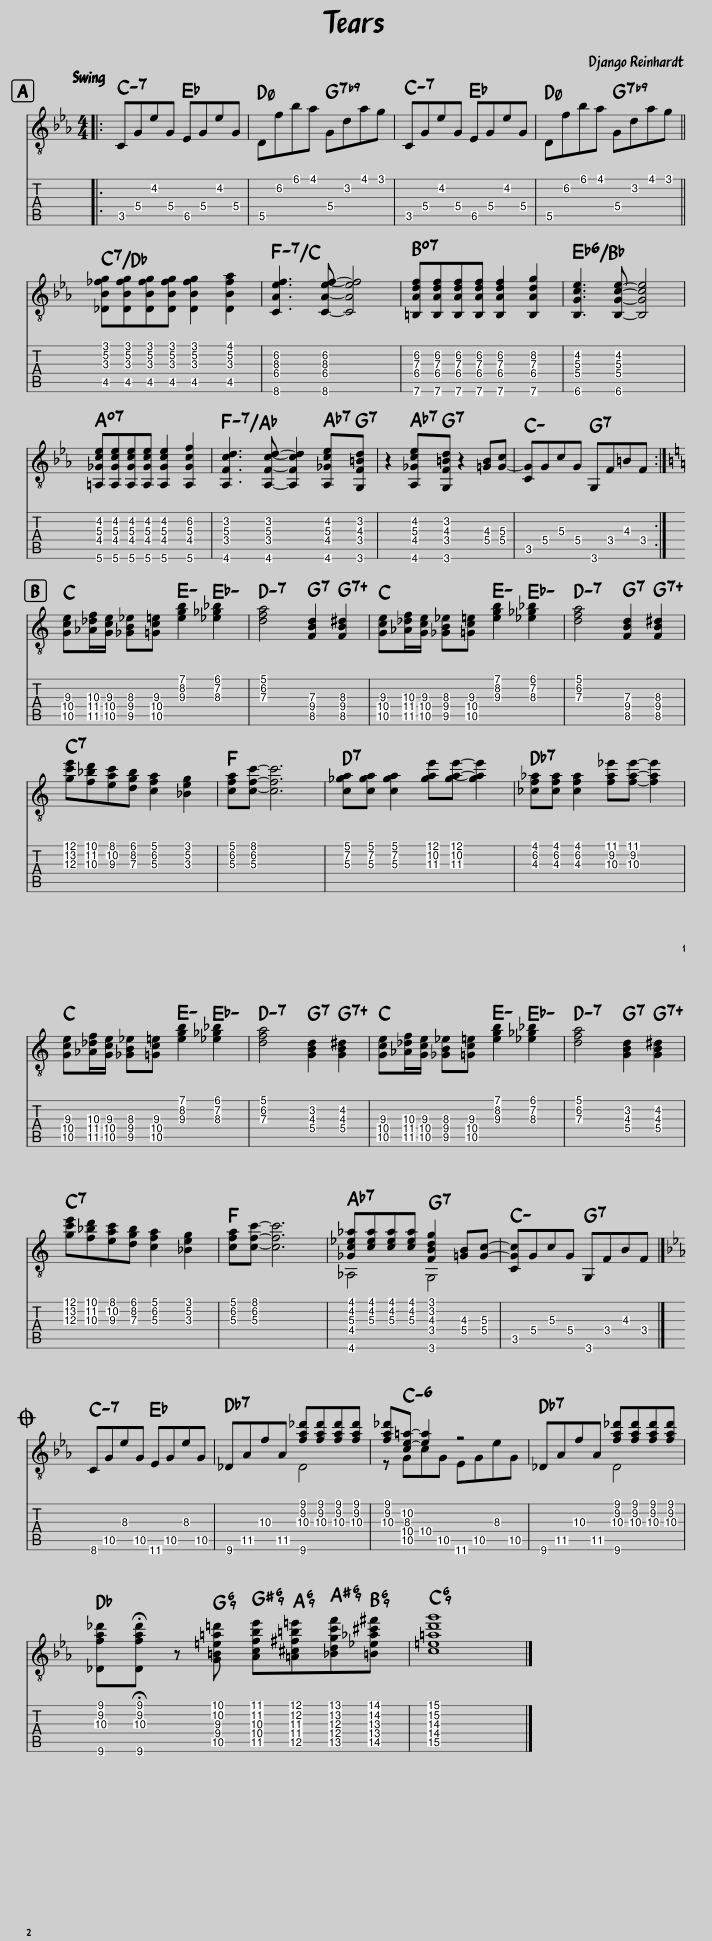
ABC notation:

X:1
%%score { ( 1 3 ) | ( 2 4 ) }
L:1/8
M:4/4
I:linebreak $
K:Eb
V:1 treble-8
V:3 treble-8
V:2 tab stafflines=6 strings="E2,A2,D3,G3,B3,E4 nostems "
V:4 tab stafflines=6 strings="E2,A2,D3,G3,B3,E4 nostems "
V:1
|: CGeG EGeG | Dfba Gdag | CGeG EGeG | Dfba Gdag ||$ [_DB_fg][DBfg][DBfg][DBfg] [DBfg]2 [DBfa]2 | %5
 [CAef]3 [CAef]- [CAef]4 | [=B,Adf][B,Adf][B,Adf][B,Adf] [B,Adf]2 [B,Adg]2 | [B,Gce]3 [B,Gce]- [B,Gce]4 |$ [=A,_Gce][A,Gce][A,Gce][A,Gce] [A,Gce]2 [A,Gcf]2 | [A,Fcd]3 [A,Fcd]- [A,Fcd]2 [A,_Gce][G,F=Bd] | %10
 z2 [A,_Gce][G,F=Bd] z2 [=GB][G-c] | [CG]GcG G,F=BF :|$[K:C] [Gce][_A_df]/[Gce]/ [_GB_e][=Gc=e] [egb]2 [_e_g_b]2 | [dfa]4 [FBd]2 [FB^d]2 | [Gce][_A_df]/[Gce]/ [_GB_e][=Gc=e] [egb]2 [_e_g_b]2 | %15
 [dfa]4 [FBd]2 [FB^d]2 |$ [gc'e'][f_bd'][eac'][dgb] [cfa]2 [_Beg]2 | [cfa][cfc']- [cfc']6 | [c_ga][cga] [cga]2 [gae'][gae']- [gae']2 | [_cf_a][cfa] [cfa]2 [fa_e'][fae']- [fae']2 |$ %20
 [Gce][_A_df]/[Gce]/ [_GB_e][=Gc=e] [egb]2 [_e_g_b]2 | [dfa]4 [GBd]2 [GB^d]2 | [Gce][_A_df]/[Gce]/ [_GB_e][=Gc=e] [egb]2 [_e_g_b]2 | [dfa]4 [GBd]2 [GB^d]2 |$ [gc'e'][f_bd'][eac'][dgb] [cfa]2 [_Beg]2 | %25
 [cfa][cfc']- [cfc']6 | [_Gc_e_a][cea][cea][cea] [FBdg]2 [=GB][Gc]- | [CGc]GcG G,FBF |]$[K:Eb]O CGeG EGeG | _DAfA [fa_d'][fad'][fad'][fad'] | %30
 [fa_d'][ce-=a-] [ea]2 z4 | _DAfA [fa_d'][fad'][fad'][fad'] |$ [_Dfa_d']!fermata![Dfad'] z [G=B=e=a=d'] [Acfbe'][=A^c^f=b=e'][_Bdgc'f'][=B_e_a^c'^f'] | [c=e=ad'g']8 |] %34
V:2
|: !5!C, !4!G, !2!E !4!G, !5!E, !4!G, !2!E !4!G, | !5!D, !2!F !1!B !1!A !4!G, !2!D !1!A !1!G | !5!C, !4!G, !2!E !4!G, !5!E, !4!G, !2!E !4!G, | !5!D, !2!F !1!B !1!A !4!G, !2!D !1!A !1!G ||$ [!5!_D,!3!B,!2!_F!1!G] [!5!_D,!3!B,!2!F!1!G] [!5!_D,!3!B,!2!F!1!G] [!5!_D,!3!B,!2!F!1!G] [!5!D,!3!B,!2!F!1!G]2 [!5!D,!3!B,!2!F!1!A]2 | %5
 [!6!C,!4!A,!3!E!2!F]3 [!6!C,!4!A,!3!E!2!F]- [!6!C,!4!A,!3!E!2!F]4 | [!6!=B,,!4!A,!3!D!2!F] [!6!B,,!4!A,!3!D!2!F] [!6!B,,!4!A,!3!D!2!F] [!6!B,,!4!A,!3!D!2!F] [!6!B,,!4!A,!3!D!2!F]2 [!6!B,,!4!A,!3!D!2!G]2 | [!6!B,,!4!G,!3!C!2!E]3 [!6!B,,!4!G,!3!C!2!E]- [!6!B,,!4!G,!3!C!2!E]4 |$ [!6!=A,,!4!_G,!3!C!2!E] [!6!A,,!4!G,!3!C!2!E] [!6!A,,!4!G,!3!C!2!E] [!6!A,,!4!G,!3!C!2!E] [!6!A,,!4!G,!3!C!2!E]2 [!6!A,,!4!G,!3!C!2!F]2 | [!6!A,,!4!F,!3!C!2!D]3 [!6!A,,!4!F,!3!C!2!D]- [!6!A,,!4!F,!3!C!2!D]2 [!6!A,,!4!_G,!3!C!2!E] [!6!G,,!4!F,!3!=B,!2!D] | %10
 x2 [!6!A,,!4!_G,!3!C!2!E] [!6!G,,!4!F,!3!=B,!2!D] x2 [!4!=G,!3!B,] [!4!G,-!3!C] | [!5!C,!4!G,] !4!G, !3!C !4!G, !6!G,, !4!F, !3!=B, !4!F, :|$[K:C] [!5!G,!4!C!3!E] [!5!_A,!4!_D!3!F]/ [!5!G,!4!C!3!E]/ [!5!_G,!4!B,!3!_E] [!5!=G,!4!C!3!=E] [!3!E!2!G!1!B]2 [!3!_E!2!_G!1!_B]2 | [!3!D!2!F!1!A]4 [!5!F,!4!B,!3!D]2 [!5!F,!4!B,!3!^D]2 | [!5!G,!4!C!3!E] [!5!_A,!4!_D!3!F]/ [!5!G,!4!C!3!E]/ [!5!_G,!4!B,!3!_E] [!5!=G,!4!C!3!=E] [!3!E!2!G!1!B]2 [!3!_E!2!_G!1!_B]2 | %15
 [!3!D!2!F!1!A]4 [!5!F,!4!B,!3!D]2 [!5!F,!4!B,!3!^D]2 |$ [!3!G!2!c!1!e] [!3!F!2!_B!1!d] [!3!E!2!A!1!c] [!3!D!2!G!1!B] [!3!C!2!F!1!A]2 [!3!_B,!2!E!1!G]2 | [!3!C!2!F!1!A] [!3!C!2!F!1!c]- [!3!C!2!F!1!c]6 | [!3!C!2!_G!1!A] [!3!C!2!G!1!A] [!3!C!2!G!1!A]2 [!3!G!2!A!1!e] [!3!G!2!A!1!e]- [!3!G!2!A!1!e]2 | [!3!_C!2!F!1!_A] [!3!C!2!F!1!A] [!3!C!2!F!1!A]2 [!3!F!2!A!1!_e] [!3!F!2!A!1!e]- [!3!F!2!A!1!e]2 |$ %20
 [!5!G,!4!C!3!E] [!5!_A,!4!_D!3!F]/ [!5!G,!4!C!3!E]/ [!5!_G,!4!B,!3!_E] [!5!=G,!4!C!3!=E] [!3!E!2!G!1!B]2 [!3!_E!2!_G!1!_B]2 | [!3!D!2!F!1!A]4 [!4!G,!3!B,!2!D]2 [!4!G,!3!B,!2!^D]2 | [!5!G,!4!C!3!E] [!5!_A,!4!_D!3!F]/ [!5!G,!4!C!3!E]/ [!5!_G,!4!B,!3!_E] [!5!=G,!4!C!3!=E] [!3!E!2!G!1!B]2 [!3!_E!2!_G!1!_B]2 | [!3!D!2!F!1!A]4 [!4!G,!3!B,!2!D]2 [!4!G,!3!B,!2!^D]2 |$ [!3!G!2!c!1!e] [!3!F!2!_B!1!d] [!3!E!2!A!1!c] [!3!D!2!G!1!B] [!3!C!2!F!1!A]2 [!3!_B,!2!E!1!G]2 | %25
 [!3!C!2!F!1!A] [!3!C!2!F!1!c]- [!3!C!2!F!1!c]6 | [!4!_G,!3!C!2!_E!1!_A] [!3!C!2!E!1!A] [!3!C!2!E!1!A] [!3!C!2!E!1!A] [!4!F,!3!B,!2!D!1!G]2 [!4!=G,!3!B,] [!4!G,!3!C]- | [!5!C,!4!G,!3!C] !4!G, !3!C !4!G, !6!G,, !4!F, !3!B, !4!F, |]$[K:Eb] !6!C, !5!G, !3!E !5!G, !6!E, !5!G, !3!E !5!G, | !6!_D, !5!A, !3!F !5!A, [!3!F!2!A!1!_d] [!3!F!2!A!1!d] [!3!F!2!A!1!d] [!3!F!2!A!1!d] | %30
 [!3!F!2!A!1!_d] [!4!C!3!E-!2!=A-] [!3!E!2!A]2 x4 | !6!_D, !5!A, !3!F !5!A, [!3!F!2!A!1!_d] [!3!F!2!A!1!d] [!3!F!2!A!1!d] [!3!F!2!A!1!d] |$ [!6!_D,!3!F!2!A!1!_d] !fermata![!6!D,!3!F!2!A!1!d] x [!5!G,!4!=B,!3!=E!2!=A!1!=d] [!5!A,!4!C!3!F!2!B!1!e] [!5!=A,!4!^C!3!^F!2!=B!1!=e] [!5!_B,!4!D!3!G!2!c!1!f] [!5!=B,!4!_E!3!_A!2!^c!1!^f] | [!5!C!4!=E!3!=A!2!d!1!g]8 |] %34
V:3
|: x8 | x8 | x8 | x8 ||$ x8 | %5
 x8 | x8 | x8 |$ x8 | x8 | %10
 x8 | x8 :|$[K:C] x8 | x8 | x8 | %15
 x8 |$ x8 | x8 | x8 | x8 |$ %20
 x8 | x8 | x8 | x8 |$ x8 | %25
 x8 | _A,4 G,4 | x8 |]$[K:Eb] x8 | x4 _D4 | %30
 z GcG EGeG | x4 _D4 |$ x8 | x8 |] %34
V:4
|: x8 | x8 | x8 | x8 ||$ x8 | %5
 x8 | x8 | x8 |$ x8 | x8 | %10
 x8 | x8 :|$[K:C] x8 | x8 | x8 | %15
 x8 |$ x8 | x8 | x8 | x8 |$ %20
 x8 | x8 | x8 | x8 |$ x8 | %25
 x8 | !6!_A,,4 !6!G,,4 | x8 |]$[K:Eb] x8 | x4 !6!_D,4 | %30
 x !5!G, !4!C !5!G, !6!E, !5!G, !3!E !5!G, | x4 !6!_D,4 |$ x8 | x8 |] %34
